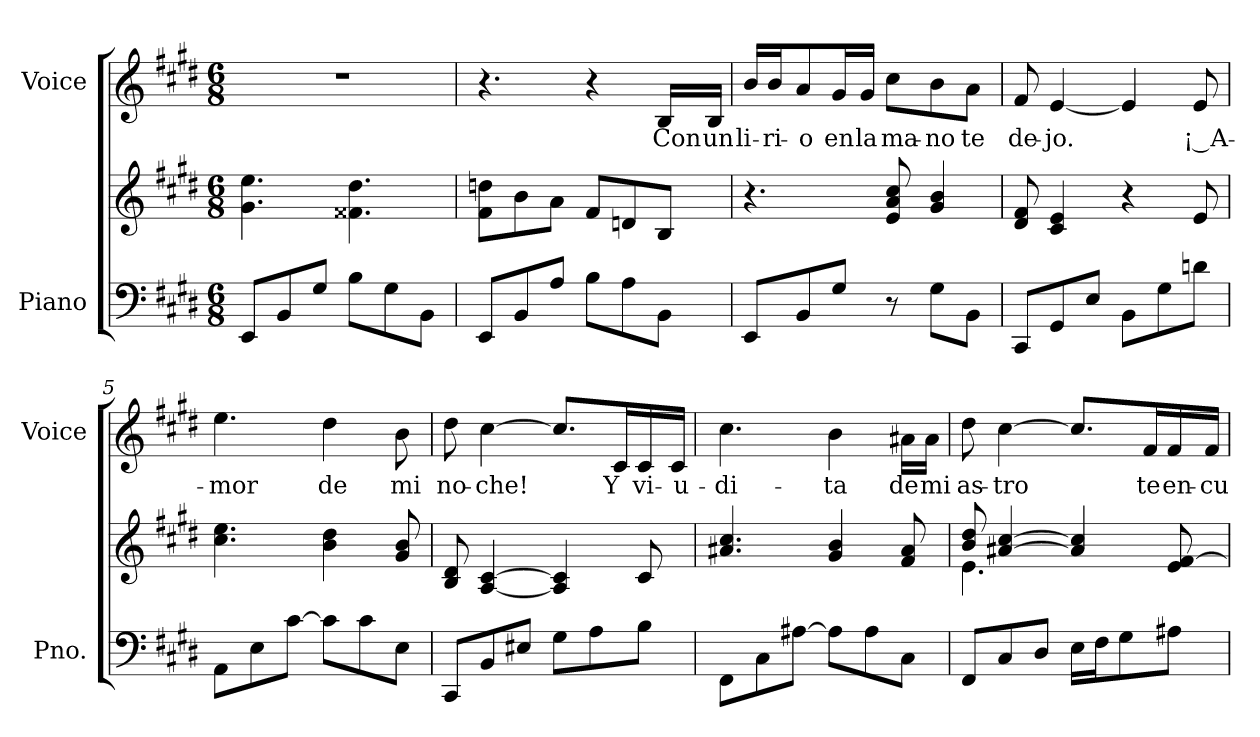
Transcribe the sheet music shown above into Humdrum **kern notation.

**kern	**kern	**kern	**text
*part2	*part2	*part1	*part1
*staff3	*staff2	*staff1	*staff1
*I"Piano	*	*I"Voice	*
*I'Pno.	*	*I'Voice	*
!!LO:PB:g=z
*clefF4	*clefG2	*clefG2	*
*k[f#c#g#d#]	*k[f#c#g#d#]	*k[f#c#g#d#]	*
*E:	*E:	*E:	*
*M6/8	*M6/8	*M6/8	*
=1	=1	=1	=1
!	!	!LO:N:vis=1	!
8EEi/L	4.g#i\ 4.eei	2.r	.
8BBi/	.	.	.
8G#i/J	.	.	.
8Bi\L	4.f##Xi\ 4.dd#i	.	.
8G#i\	.	.	.
8BBi\J	.	.	.
=2	=2	=2	=2
8EEi/L	8f#i\ 8ddniL	4.r	.
8BBi/	8bi\	.	.
8Ai/J	8ai\J	.	.
8Bi\L	8f#i/L	4r	.
8Ai\	8dni/	.	.
!	!	!	!LO:LY:b:color=#000000
8BBi\J	8Bi/J	16Bi/LL	Con
!	!	!	!LO:LY:b:color=#000000
.	.	16Bi/JJ	un
=3	=3	=3	=3
!	!	!	!LO:LY:b:color=#000000
8EEi/L	4.r	16bi/LL	li-
!	!	!	!LO:LY:b:color=#000000
.	.	16bi/J	-ri-
!	!	!	!LO:LY:b:color=#000000
8BBi/	.	8ai/	-o
!	!	!	!LO:LY:b:color=#000000
8G#i/J	.	16g#i/L	en
!	!	!	!LO:LY:b:color=#000000
.	.	16g#i/JJ	la
!	!	!	!LO:LY:b:color=#000000
8r	8ei/ 8ai 8cc#i	8cc#i\L	ma-
!	!	!	!LO:LY:b:color=#000000
8G#i\L	4g#i/ 4bi	8bi\	-no
!	!	!	!LO:LY:b:color=#000000
8BBi\J	.	8ai\J	te
!!LO:LB:g=z
=4	=4	=4	=4
!	!	!	!LO:LY:b:color=#000000
8CC#i/L	8d#i/ 8f#i	8f#i/	de-
!	!	!	!LO:LY:b:color=#000000
8GG#i/	4c#i/ 4ei	[<4ei/	-jo.
8Ei/J	.	.	.
8BBi\L	4r	4ei/]	.
8G#i\	.	.	.
!	!	!	!LO:LY:b:color=#000000
8dni\J	8ei/	8ei/	¡ A-
=5	=5	=5	=5
!	!	!	!LO:LY:b:color=#000000
8AAi\L	4.cc#i\ 4.eei	4.eei\	-mor
8Ei\	.	.	.
[>8c#i\J	.	.	.
!	!	!	!LO:LY:b:color=#000000
8c#i\L]	4bi\ 4dd#i	4dd#i\	de
8c#i\	.	.	.
!	!	!	!LO:LY:b:color=#000000
8Ei\J	8g#i/ 8bi	8bi\	mi
=6	=6	=6	=6
!	!	!	!LO:LY:b:color=#000000
8CC#i/L	8Bi/ 8d#i	8dd#i\	no-
!	!	!	!LO:LY:b:color=#000000
8BBi/	[<4Ai/ [>4c#i	[>4cc#i\	-che!
8E#Xi/J	.	.	.
8G#i\L	4Ai/] 4c#i]	8.cc#i/L]	.
8Ai\	.	.	.
!	!	!	!LO:LY:b:color=#000000
.	.	16c#i/L	Y
!	!	!	!LO:LY:b:color=#000000
8Bi\J	8c#i/	16c#i/	vi-
!	!	!	!LO:LY:b:color=#000000
.	.	16c#i/JJ	-u-
=7	=7	=7	=7
!	!	!	!LO:LY:b:color=#000000
8FF#i\L	4.a#Xi/ 4.cc#i	4.cc#i\	-di-
8C#i\	.	.	.
[>8A#Xi\J	.	.	.
!	!	!	!LO:LY:b:color=#000000
8A#i\L]	4g#i/ 4bi	4bi\	-ta
8A#i\	.	.	.
!	!	!	!LO:LY:b:color=#000000
8C#i\J	8f#i/ 8a#i	16a#Xi\LL	de
!	!	!	!LO:LY:b:color=#000000
.	.	16a#i\JJ	mi
!!LO:LB:g=z
=8	=8	=8	=8
*	*^	*	*
!	!	!	!	!LO:LY:b:color=#000000
8FF#i/L	8bi/ 8dd#i	4.ei\	8dd#i\	as-
!	!	!	!	!LO:LY:b:color=#000000
8C#i/	[>4a#Xi/ [>4cc#i	.	[>4cc#i\	-tro
8D#i/J	.	.	.	.
16Ei\LL	4a#i/] 4cc#i]	4.ryy	8.cc#i/L]	.
16F#i\J	.	.	.	.
8G#i\	.	.	.	.
!	!	!	!	!LO:LY:b:color=#000000
.	.	.	16f#i/L	te
!	!	!	!	!LO:LY:b:color=#000000
8A#Xi\J	8ei/ [>8f#i	.	16f#i/	en-
!	!	!	!	!LO:LY:b:color=#000000
.	.	.	16f#i/JJ	-cu-
*	*v	*v	*	*
=	=	=	=
*-	*-	*-	*-
